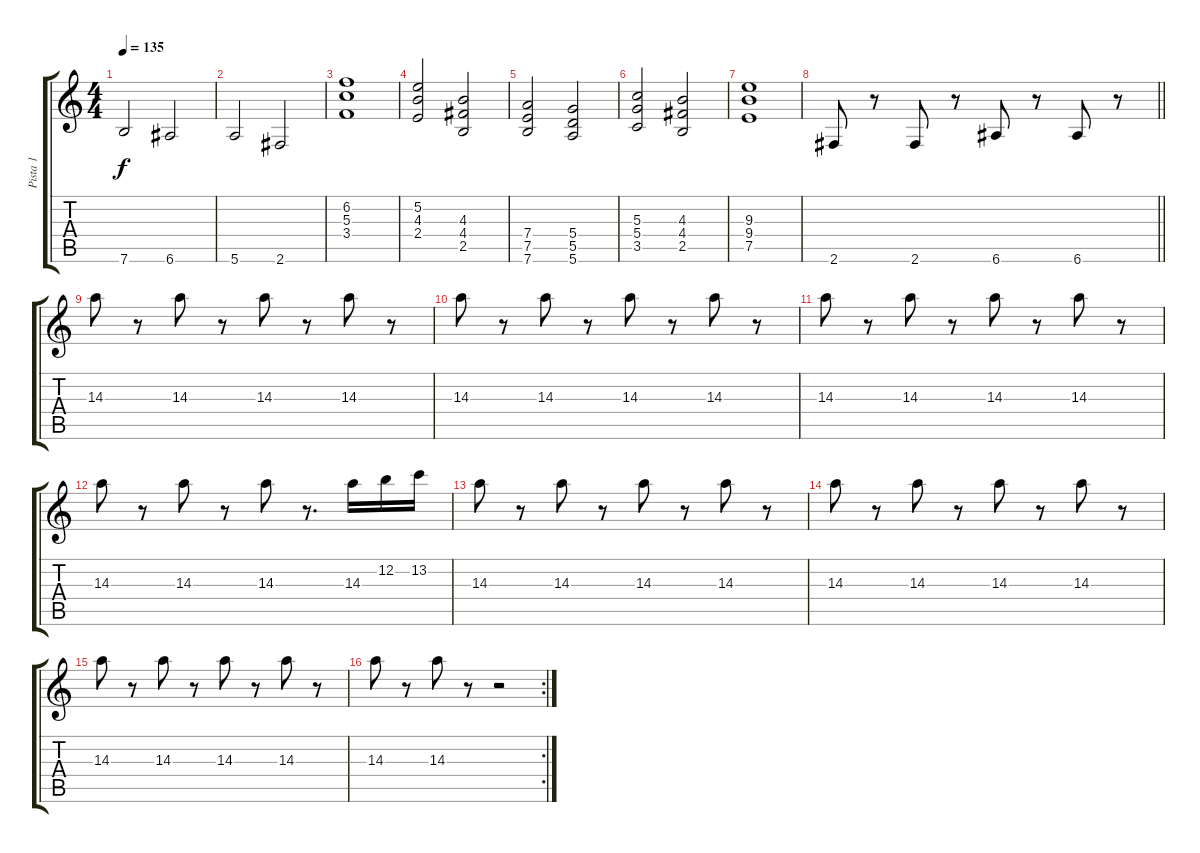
\track ("Pista 1" "Pista 1") {instrument acousticguitarsteel}
\staff {score tabs}
\tuning (E4 B3 G3 D3 A2 E2) {hide}
\ts (4 4)
\tempo 135
\clef g2
\ks c
7.6.2{dy f} 6.6.2 |
5.6.2 2.6.2 |
(6.2 5.3 3.4).1 |
(5.2 4.3 2.4).2 (4.3 4.4 2.5).2 |
(7.4 7.5 7.6).2 (5.4 5.5 5.6).2 |
(5.3 5.4 3.5).2 (4.3 4.4 2.5).2 |
(9.3 9.4 7.5).1 |
\barLineRight lightlight
2.6.8 r.8 2.6.8 r.8 6.6.8 r.8 6.6.8 r.8 |
14.3.8 r.8 14.3.8 r.8 14.3.8 r.8 14.3.8 r.8 |
14.3.8 r.8 14.3.8 r.8 14.3.8 r.8 14.3.8 r.8 |
14.3.8 r.8 14.3.8 r.8 14.3.8 r.8 14.3.8 r.8 |
14.3.8 r.8 14.3.8 r.8 14.3.8 r.8{d} 14.3.16 12.2.16 13.2.16 |
14.3.8 r.8 14.3.8 r.8 14.3.8 r.8 14.3.8 r.8 |
14.3.8 r.8 14.3.8 r.8 14.3.8 r.8 14.3.8 r.8 |
14.3.8 r.8 14.3.8 r.8 14.3.8 r.8 14.3.8 r.8 |
\rc 2
14.3.8 r.8 14.3.8 r.8 r.2
